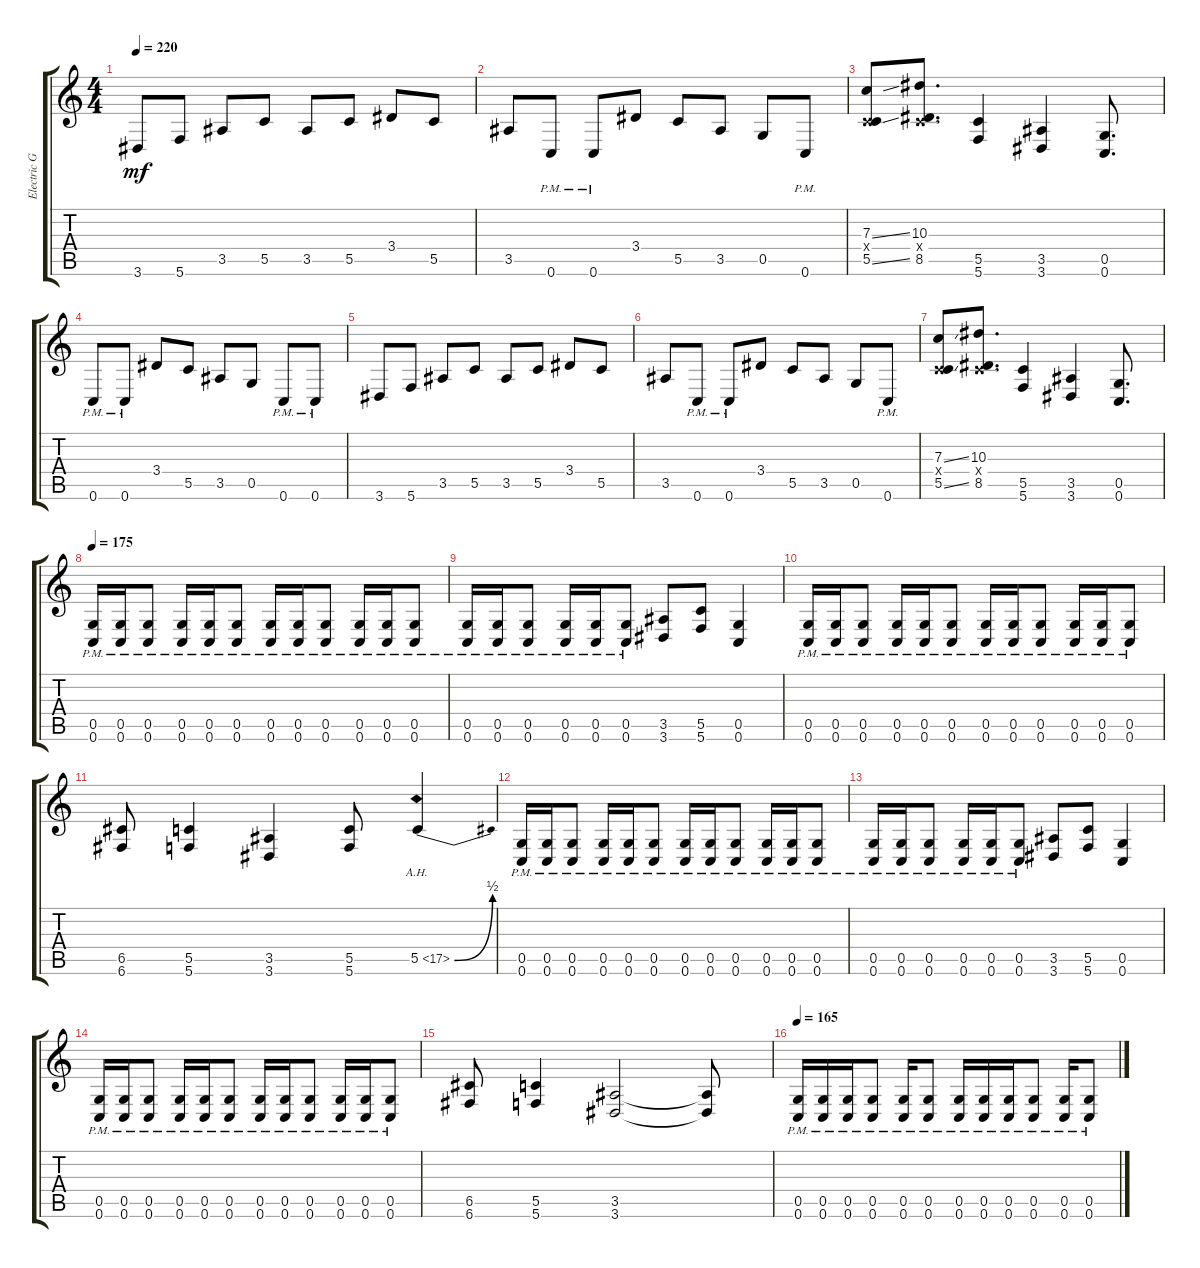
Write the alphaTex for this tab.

\track ("Electric Guitar" "Electric G") {instrument distortionguitar}
\staff {score tabs}
\tuning (D4 A3 F3 C3 G2 C2) {hide}
\ts (4 4)
\tempo 220
\clef g2
\ks c
3.6.8{dy mf} 5.6.8 3.5.8 5.5.8 3.5.8 5.5.8 3.4.8 5.5.8 |
3.5.8 0.6{pm}.8 0.6{pm}.8 3.4.8 5.5.8 3.5.8 0.5.8 0.6{pm}.8 |
(7.3{ss} 0.4{x} 5.5{ss}).8 (10.3 0.4{x} 8.5).8{d} (5.5 5.6).4 (3.5 3.6).4 (0.5 0.6).8{d} |
0.6{pm}.8 0.6{pm}.8 3.4.8 5.5.8 3.5.8 0.5.8 0.6{pm}.8 0.6{pm}.8 |
3.6.8 5.6.8 3.5.8 5.5.8 3.5.8 5.5.8 3.4.8 5.5.8 |
3.5.8 0.6{pm}.8 0.6{pm}.8 3.4.8 5.5.8 3.5.8 0.5.8 0.6{pm}.8 |
(7.3{ss} 0.4{x} 5.5{ss}).8 (10.3 0.4{x} 8.5).8{d} (5.5 5.6).4 (3.5 3.6).4 (0.5 0.6).8{d} |
\tempo 175
(0.5{pm} 0.6{pm}).16 (0.5{pm} 0.6{pm}).16 (0.5{pm} 0.6{pm}).8 (0.5{pm} 0.6{pm}).16 (0.5{pm} 0.6{pm}).16 (0.5{pm} 0.6{pm}).8 (0.5{pm} 0.6{pm}).16 (0.5{pm} 0.6{pm}).16 (0.5{pm} 0.6{pm}).8 (0.5{pm} 0.6{pm}).16 (0.5{pm} 0.6{pm}).16 (0.5{pm} 0.6{pm}).8 |
(0.5{pm} 0.6{pm}).16 (0.5{pm} 0.6{pm}).16 (0.5{pm} 0.6{pm}).8 (0.5{pm} 0.6{pm}).16 (0.5{pm} 0.6{pm}).16 (0.5{pm} 0.6{pm}).8 (3.5 3.6).8 (5.5 5.6).8 (0.5 0.6).4 |
(0.5{pm} 0.6{pm}).16 (0.5{pm} 0.6{pm}).16 (0.5{pm} 0.6{pm}).8 (0.5{pm} 0.6{pm}).16 (0.5{pm} 0.6{pm}).16 (0.5{pm} 0.6{pm}).8 (0.5{pm} 0.6{pm}).16 (0.5{pm} 0.6{pm}).16 (0.5{pm} 0.6{pm}).8 (0.5{pm} 0.6{pm}).16 (0.5{pm} 0.6{pm}).16 (0.5{pm} 0.6{pm}).8 |
(6.5 6.6).8 (5.5 5.6).4 (3.5 3.6).4 (5.5 5.6).8 5.5{be (bend 0 0 60 2) ah 12}.4 |
(0.5{pm} 0.6{pm}).16 (0.5{pm} 0.6{pm}).16 (0.5{pm} 0.6{pm}).8 (0.5{pm} 0.6{pm}).16 (0.5{pm} 0.6{pm}).16 (0.5{pm} 0.6{pm}).8 (0.5{pm} 0.6{pm}).16 (0.5{pm} 0.6{pm}).16 (0.5{pm} 0.6{pm}).8 (0.5{pm} 0.6{pm}).16 (0.5{pm} 0.6{pm}).16 (0.5{pm} 0.6{pm}).8 |
(0.5{pm} 0.6{pm}).16 (0.5{pm} 0.6{pm}).16 (0.5{pm} 0.6{pm}).8 (0.5{pm} 0.6{pm}).16 (0.5{pm} 0.6{pm}).16 (0.5{pm} 0.6{pm}).8 (3.5 3.6).8 (5.5 5.6).8 (0.5 0.6).4 |
(0.5{pm} 0.6{pm}).16 (0.5{pm} 0.6{pm}).16 (0.5{pm} 0.6{pm}).8 (0.5{pm} 0.6{pm}).16 (0.5{pm} 0.6{pm}).16 (0.5{pm} 0.6{pm}).8 (0.5{pm} 0.6{pm}).16 (0.5{pm} 0.6{pm}).16 (0.5{pm} 0.6{pm}).8 (0.5{pm} 0.6{pm}).16 (0.5{pm} 0.6{pm}).16 (0.5{pm} 0.6{pm}).8 |
(6.5 6.6).8 (5.5 5.6).4 (3.5 3.6).2 (3.5{t} 3.6{t}).8 |
\tempo 165
(0.5{pm} 0.6{pm}).16 (0.5{pm} 0.6{pm}).16 (0.5{pm} 0.6{pm}).16 (0.5{pm} 0.6{pm}).8 (0.5{pm} 0.6{pm}).16 (0.5{pm} 0.6{pm}).8 (0.5{pm} 0.6{pm}).16 (0.5{pm} 0.6{pm}).16 (0.5{pm} 0.6{pm}).16 (0.5{pm} 0.6{pm}).8 (0.5{pm} 0.6{pm}).16 (0.5{pm} 0.6{pm}).8
